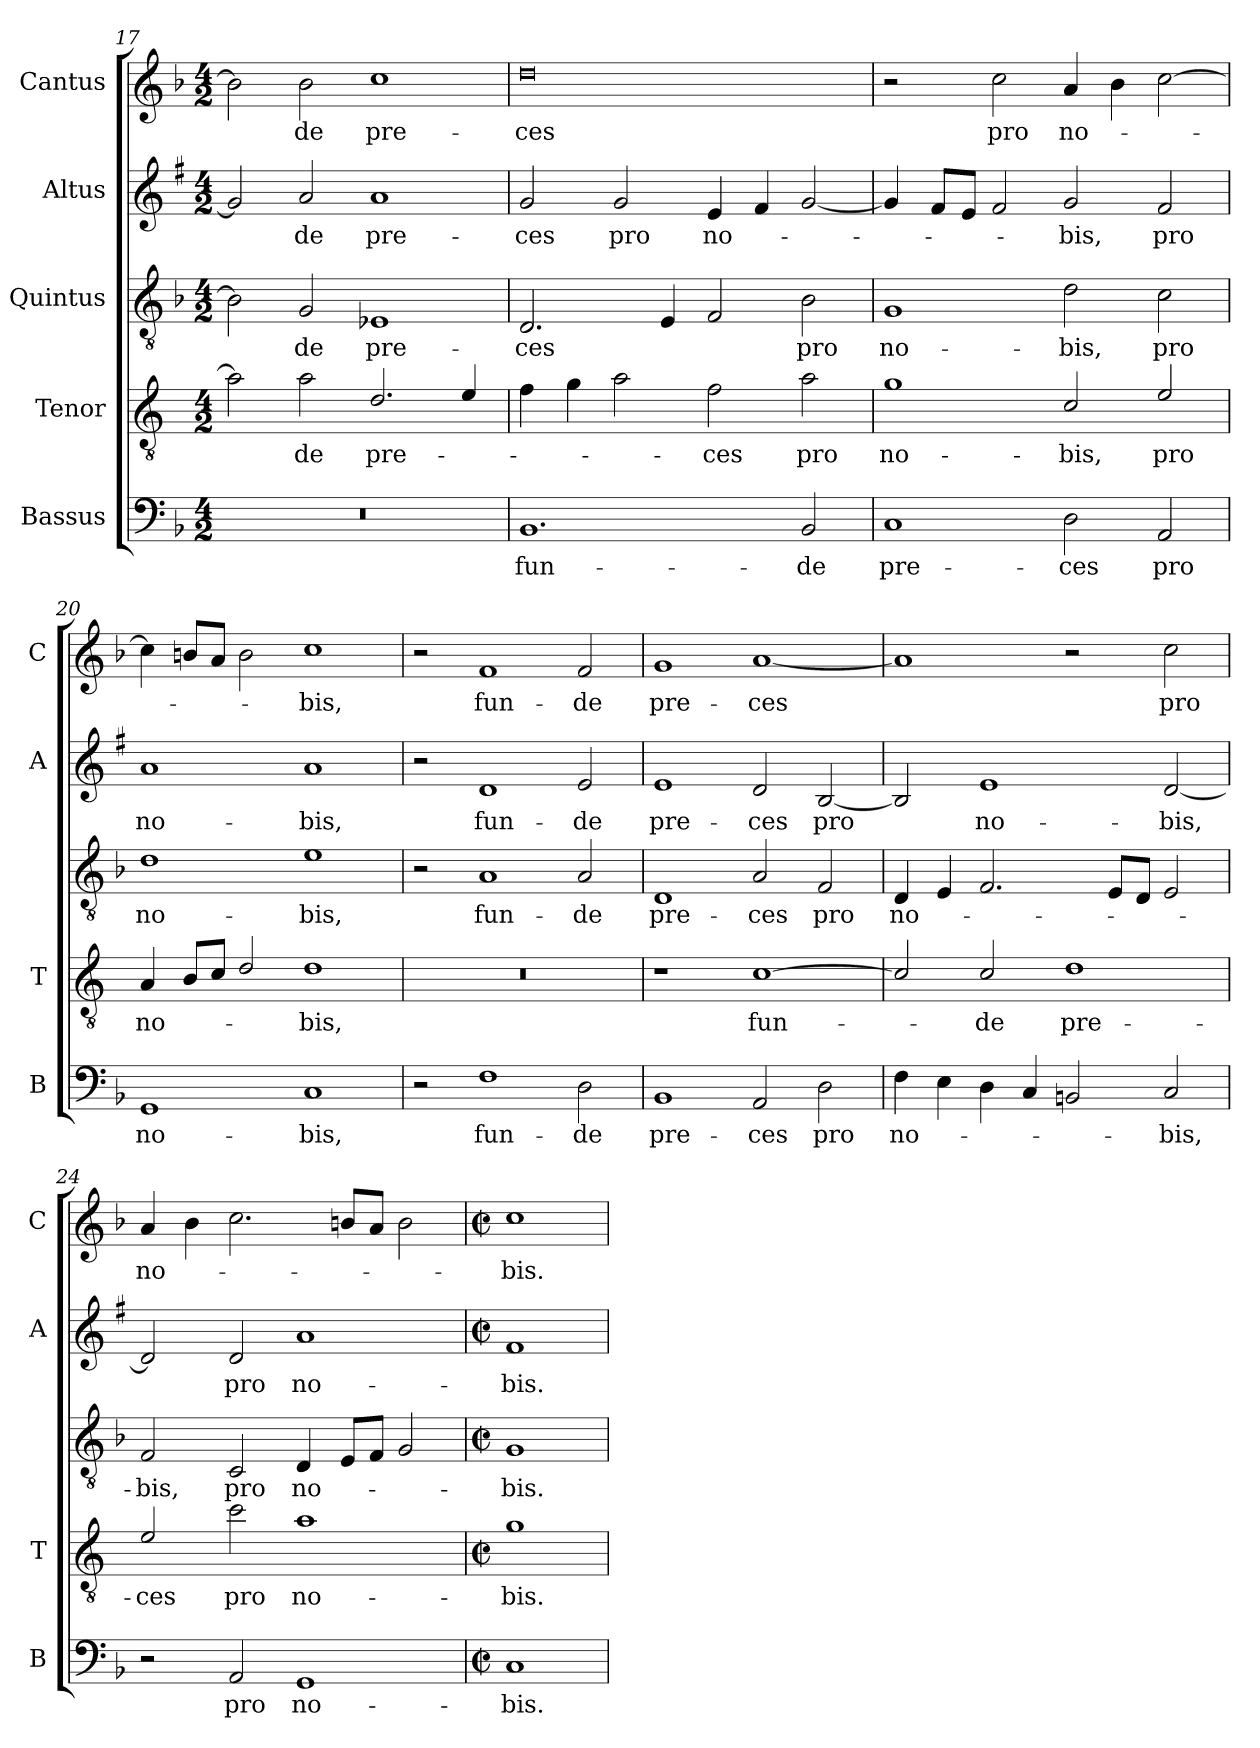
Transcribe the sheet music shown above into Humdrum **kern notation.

**kern	**text	**kern	**text	**kern	**text	**kern	**text	**kern	**text
*part5	*part5	*part4	*part4	*part3	*part3	*part2	*part2	*part1	*part1
*staff5	*staff5	*staff4	*staff4	*staff3	*staff3	*staff2	*staff2	*staff1	*staff1
*I"Bassus	*	*I"Tenor	*	*I"Quintus	*	*I"Altus	*	*I"Cantus	*
*I'B	*	*I'T	*	*	*	*I'A	*	*I'C	*
*clefF4	*	*clefGv2	*	*clefGv2	*	*clefG2	*	*clefG2	*
*	*	*ITrd4c7	*	*	*	*ITrd1c2	*	*	*
*k[b-]	*	*k[b-]	*	*k[b-]	*	*k[b-]	*	*k[b-]	*
*F:	*	*F:	*	*F:	*	*F:	*	*F:	*
*M4/2	*	*M4/2	*	*M4/2	*	*M4/2	*	*M4/2	*
=17	=17	=17	=17	=17	=17	=17	=17	=17	=17
0r	.	2d\]	.	2B-\]	.	2f/]	.	2b-\]	.
!	!	!	!LO:LY:b	!	!LO:LY:b	!	!LO:LY:b	!	!LO:LY:b
.	.	2d\	-de	2G/	-de	2g/	-de	2b-\	-de
!	!	!	!LO:LY:b	!	!LO:LY:b	!	!LO:LY:b	!	!LO:LY:b
.	.	2.G/	pre-	1E-X	pre-	1g	pre-	1cc	pre-
.	.	4A/	.	.	.	.	.	.	.
=18	=18	=18	=18	=18	=18	=18	=18	=18	=18
!	!LO:LY:b	!	!	!	!LO:LY:b	!	!LO:LY:b	!	!LO:LY:b
1.BB-	fun-	4B-\	.	2.D/	-ces	2f/	-ces	0dd	-ces
.	.	4c\	.	.	.	.	.	.	.
!	!	!	!	!	!	!	!LO:LY:b	!	!
.	.	2d\	.	.	.	2f/	pro	.	.
.	.	.	.	4E/	.	.	.	.	.
!	!	!	!LO:LY:b	!	!	!	!LO:LY:b	!	!
.	.	2B-\	-ces	2F/	.	4d/	no-	.	.
.	.	.	.	.	.	4e/	.	.	.
!	!LO:LY:b	!	!LO:LY:b	!	!LO:LY:b	!	!	!	!
2BB-/	-de	2d\	pro	2B-\	pro	[2f/	.	.	.
=19	=19	=19	=19	=19	=19	=19	=19	=19	=19
!	!LO:LY:b	!	!LO:LY:b	!	!LO:LY:b	!	!	!	!
1C	pre-	1c	no-	1G	no-	4f/]	.	2r	.
.	.	.	.	.	.	8e/L	.	.	.
.	.	.	.	.	.	8d/J	.	.	.
!	!	!	!	!	!	!	!	!	!LO:LY:b
.	.	.	.	.	.	2e/	.	2cc\	pro
!	!LO:LY:b	!	!LO:LY:b	!	!LO:LY:b	!	!LO:LY:b	!	!LO:LY:b
2D\	-ces	2F/	-bis,	2d\	-bis,	2f/	-bis,	4a/	no-
.	.	.	.	.	.	.	.	4b-\	.
!	!LO:LY:b	!	!LO:LY:b	!	!LO:LY:b	!	!LO:LY:b	!	!
2AA/	pro	2A/	pro	2c\	pro	2e/	pro	[2cc\	.
!!LO:LB:g=z
=20	=20	=20	=20	=20	=20	=20	=20	=20	=20
!	!LO:LY:b	!	!LO:LY:b	!	!LO:LY:b	!	!LO:LY:b	!	!
1GG	no-	4D/	no-	1d	no-	1g	no-	4cc\]	.
.	.	8E/L	.	.	.	.	.	8bn/L	.
.	.	8F/J	.	.	.	.	.	8a/J	.
.	.	2G/	.	.	.	.	.	2b\	.
!	!LO:LY:b	!	!LO:LY:b	!	!LO:LY:b	!	!LO:LY:b	!	!LO:LY:b
1C	-bis,	1G	-bis,	1e	-bis,	1g	-bis,	1cc	-bis,
=21	=21	=21	=21	=21	=21	=21	=21	=21	=21
2r	.	0r	.	2r	.	2r	.	2r	.
!	!LO:LY:b	!	!	!	!LO:LY:b	!	!LO:LY:b	!	!LO:LY:b
1F	fun-	.	.	1A	fun-	1c	fun-	1f	fun-
!	!LO:LY:b	!	!	!	!LO:LY:b	!	!LO:LY:b	!	!LO:LY:b
2D\	-de	.	.	2A/	-de	2d/	-de	2f/	-de
=22	=22	=22	=22	=22	=22	=22	=22	=22	=22
!	!LO:LY:b	!	!	!	!LO:LY:b	!	!LO:LY:b	!	!LO:LY:b
1BB-	pre-	1r	.	1D	pre-	1d	pre-	1g	pre-
!	!LO:LY:b	!	!LO:LY:b	!	!LO:LY:b	!	!LO:LY:b	!	!LO:LY:b
2AA/	-ces	[1F	fun-	2A/	-ces	2c/	-ces	[1a	-ces
!	!LO:LY:b	!	!	!	!LO:LY:b	!	!LO:LY:b	!	!
2D\	pro	.	.	2F/	pro	[2A/	pro	.	.
=23	=23	=23	=23	=23	=23	=23	=23	=23	=23
!	!LO:LY:b	!	!	!	!LO:LY:b	!	!	!	!
4F\	no-	2F/]	.	4D/	no-	2A/]	.	1a]	.
4E\	.	.	.	4E/	.	.	.	.	.
!	!	!	!LO:LY:b	!	!	!	!LO:LY:b	!	!
4D\	.	2F/	-de	2.F/	.	1d	no-	.	.
4C/	.	.	.	.	.	.	.	.	.
!	!	!	!LO:LY:b	!	!	!	!	!	!
2BBn/	.	1G	pre-	.	.	.	.	2r	.
.	.	.	.	8E/L	.	.	.	.	.
.	.	.	.	8D/J	.	.	.	.	.
!	!LO:LY:b	!	!	!	!	!	!LO:LY:b	!	!LO:LY:b
2C/	-bis,	.	.	2E/	.	[2c/	-bis,	2cc\	pro
=24	=24	=24	=24	=24	=24	=24	=24	=24	=24
!	!	!	!LO:LY:b	!	!LO:LY:b	!	!	!	!LO:LY:b
2r	.	2A/	-ces	2F/	-bis,	2c/]	.	4a/	no-
.	.	.	.	.	.	.	.	4b-\	.
!	!LO:LY:b	!	!LO:LY:b	!	!LO:LY:b	!	!LO:LY:b	!	!
2AA/	pro	2f\	pro	2C/	pro	2c/	pro	2.cc\	.
!	!LO:LY:b	!	!LO:LY:b	!	!LO:LY:b	!	!LO:LY:b	!	!
1GG	no-	1d	no-	4D/	no-	1g	no-	.	.
.	.	.	.	8E/L	.	.	.	8bn/L	.
.	.	.	.	8F/J	.	.	.	8a/J	.
.	.	.	.	2G/	.	.	.	2b\	.
=25	=25	=25	=25	=25	=25	=25	=25	=25	=25
*M2/2	*	*M2/2	*	*M2/2	*	*M2/2	*	*M2/2	*
*met(c|)	*	*met(c|)	*	*met(c|)	*	*met(c|)	*	*met(c|)	*
!	!LO:LY:b	!	!LO:LY:b	!	!LO:LY:b	!	!LO:LY:b	!	!LO:LY:b
1C	-bis.	1c	-bis.	1G	-bis.	1e	-bis.	1cc	-bis.
=	=	=	=	=	=	=	=	=	=
*-	*-	*-	*-	*-	*-	*-	*-	*-	*-
